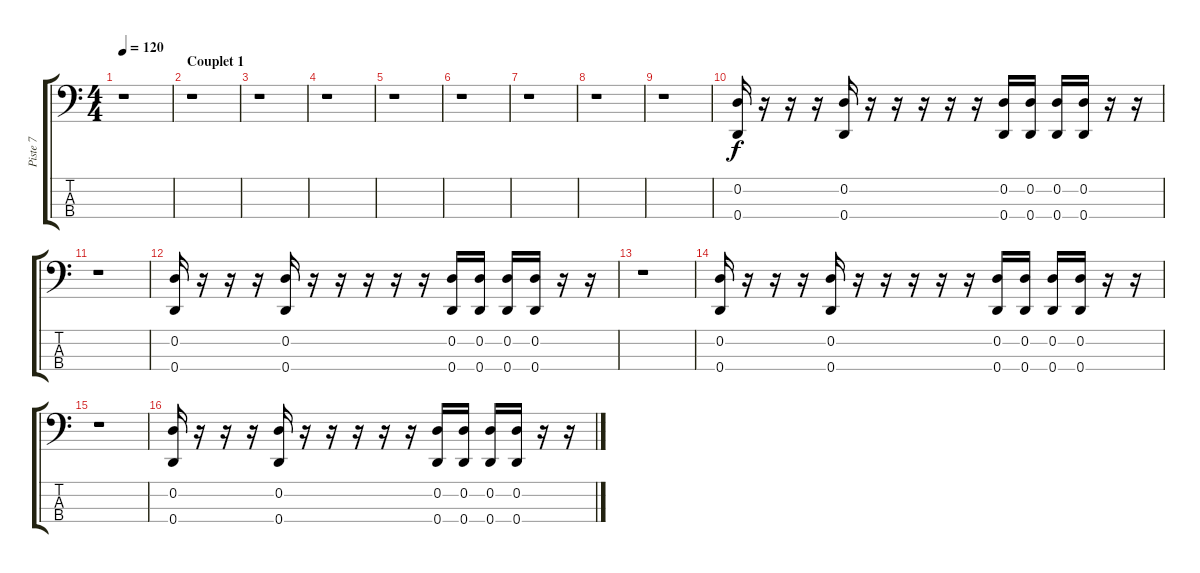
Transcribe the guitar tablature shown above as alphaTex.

\track ("Piste 7" "Piste 7") {instrument electricbassfinger}
\staff {score tabs}
\tuning (G2 D2 A1 D1) {hide}
\ts (4 4)
\tempo 120
\clef f4
\ks c
r.1{dy f instrument electricbassfinger} |
\section ("" "Couplet 1")
r.1 |
r.1 |
r.1 |
r.1 |
r.1 |
r.1 |
r.1 |
r.1 |
(0.2 0.4).16 r.16 r.16 r.16 (0.2 0.4).16 r.16 r.16 r.16 r.16 r.16 (0.2 0.4).16 (0.2 0.4).16 (0.2 0.4).16 (0.2 0.4).16 r.16 r.16 |
r.1 |
(0.2 0.4).16 r.16 r.16 r.16 (0.2 0.4).16 r.16 r.16 r.16 r.16 r.16 (0.2 0.4).16 (0.2 0.4).16 (0.2 0.4).16 (0.2 0.4).16 r.16 r.16 |
r.1 |
(0.2 0.4).16 r.16 r.16 r.16 (0.2 0.4).16 r.16 r.16 r.16 r.16 r.16 (0.2 0.4).16 (0.2 0.4).16 (0.2 0.4).16 (0.2 0.4).16 r.16 r.16 |
r.1 |
(0.2 0.4).16 r.16 r.16 r.16 (0.2 0.4).16 r.16 r.16 r.16 r.16 r.16 (0.2 0.4).16 (0.2 0.4).16 (0.2 0.4).16 (0.2 0.4).16 r.16 r.16
